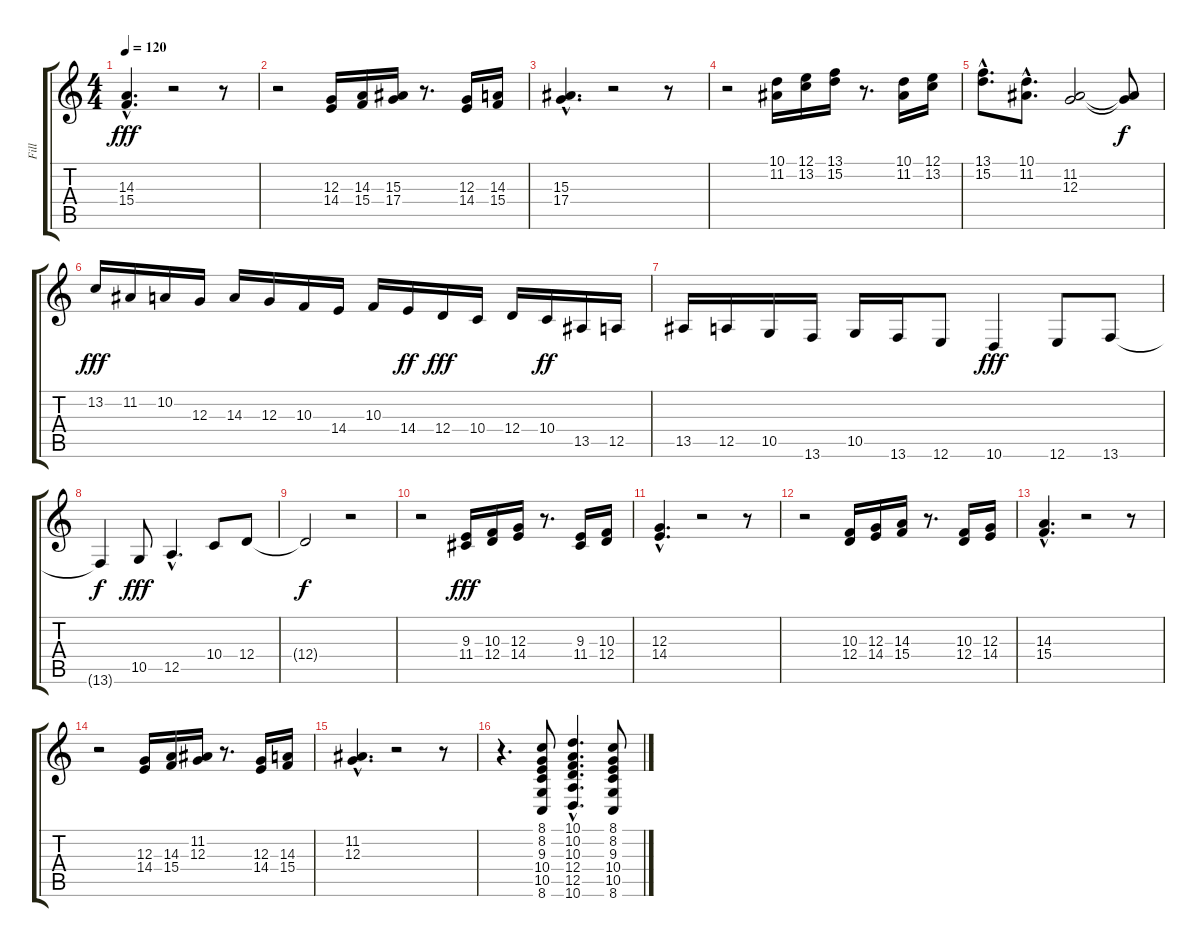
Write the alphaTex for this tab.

\track ("Fill" "Fill") {instrument stringensemble1}
\staff {score tabs}
\tuning (E4 B3 G3 D3 A2 E2) {hide}
\ts (4 4)
\tempo 120
\clef g2
\ks c
(14.3{hac} 15.4{hac}).4{d dy fff} r.2 r.8 |
r.2 (12.3 14.4).16 (14.3 15.4).16 (15.3 17.4).16 r.8{d} (12.3 14.4).16 (14.3 15.4).16 |
(15.3{hac} 17.4{hac}).4{d} r.2 r.8 |
r.2 (10.1 11.2).16 (12.1 13.2).16 (13.1 15.2).16 r.8{d} (10.1 11.2).16 (12.1 13.2).16 |
(13.1{hac} 15.2{hac}).8{d} (10.1{hac} 11.2{hac}).8{d} (11.2 12.3).2 (11.2{t} 12.3{t}).8{dy f} |
13.2.16{dy fff} 11.2.16 10.2.16 12.3.16 14.3.16 12.3.16 10.3.16 14.4.16 10.3.16 14.4.16{dy ff} 12.4.16{dy fff} 10.4.16 12.4.16 10.4.16{dy ff} 13.5.16 12.5.16 |
13.5.16 12.5.16 10.5.16 13.6.16 10.5.16 13.6.16 12.6.8 10.6.4{dy fff} 12.6.8 13.6.8 |
13.6{t}.4{dy f} 10.5.8{dy fff} 12.5{hac}.4{d} 10.4.8 12.4.8 |
12.4{t}.2{dy f} r.2 |
r.2 (9.3 11.4).16{dy fff} (10.3 12.4).16 (12.3 14.4).16 r.8{d} (9.3 11.4).16 (10.3 12.4).16 |
(12.3{hac} 14.4{hac}).4{d} r.2 r.8 |
r.2 (10.3 12.4).16 (12.3 14.4).16 (14.3 15.4).16 r.8{d} (10.3 12.4).16 (12.3 14.4).16 |
(14.3{hac} 15.4{hac}).4{d} r.2 r.8 |
r.2 (12.3 14.4).16 (14.3 15.4).16 (11.2 12.3).16 r.8{d} (12.3 14.4).16 (14.3 15.4).16 |
(11.2{hac} 12.3{hac}).4{d} r.2 r.8 |
r.4{d} (8.1 8.2 9.3 10.4 10.5 8.6).8 (10.1{hac} 10.2{hac} 10.3{hac} 12.4{hac} 12.5{hac} 10.6{hac}).4{d} (8.1 8.2 9.3 10.4 10.5 8.6).8
